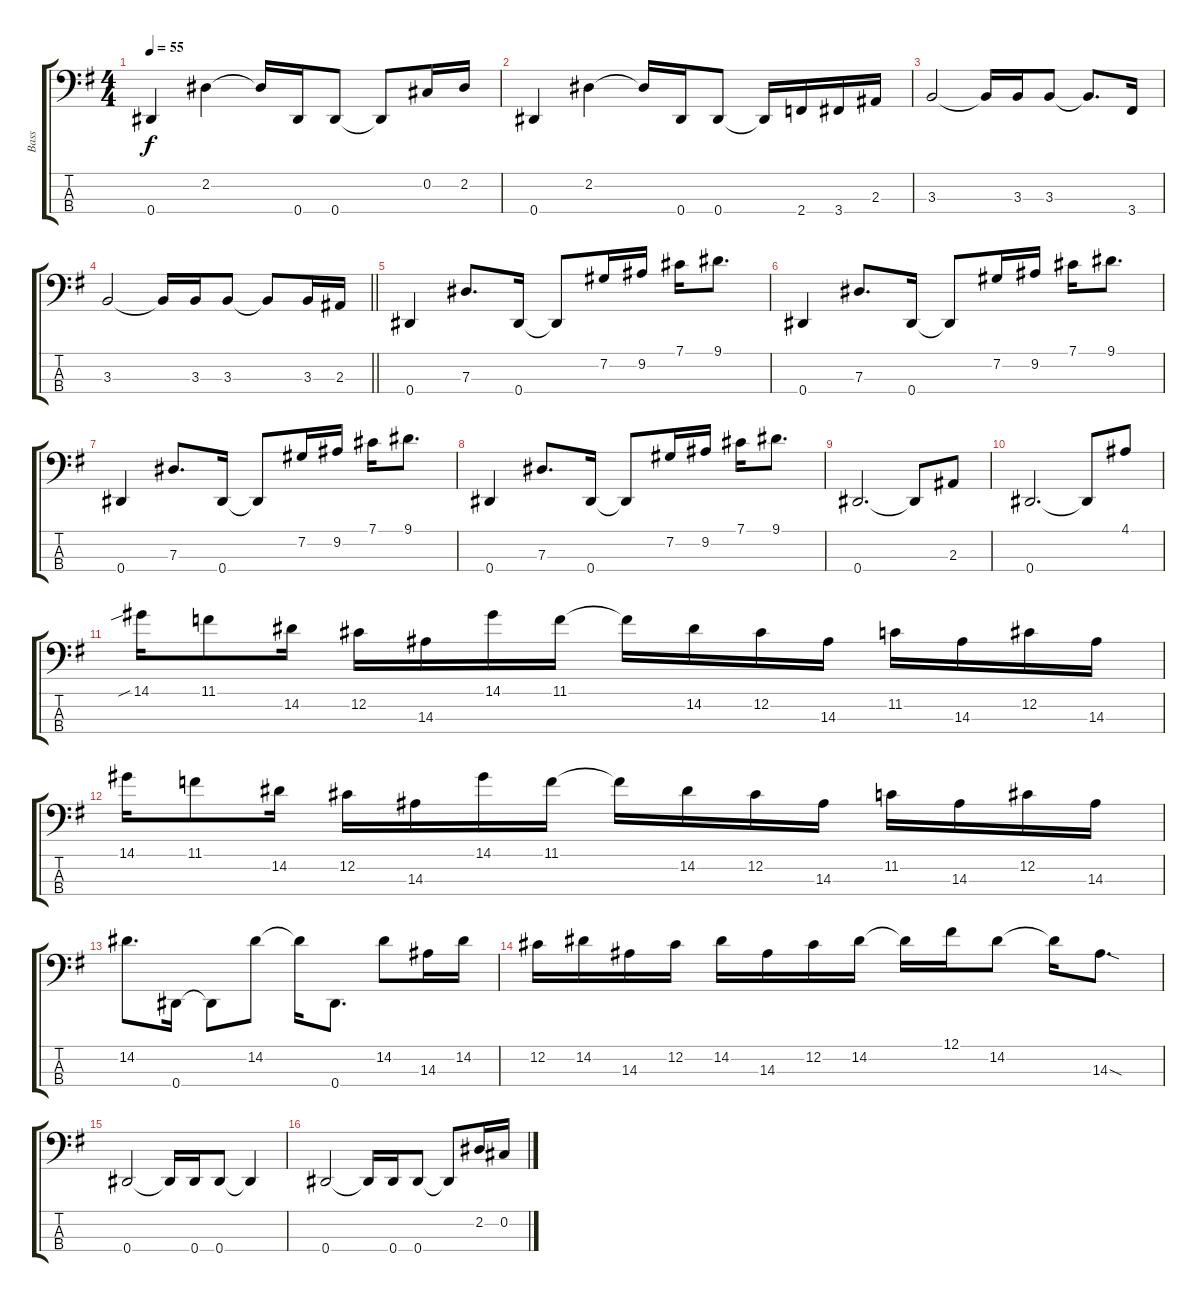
\track ("Bass" "Bass") {instrument electricbasspick}
\staff {score tabs}
\tuning (Gb2 Db2 Ab1 Eb1) {hide}
\ts (4 4)
\tempo 55
\clef f4
\ks g
0.4.4{dy f} 2.2.4 2.2{t}.16 0.4.16 0.4.8 0.4{t}.8 0.2.16 2.2.16 |
0.4.4 2.2.4 2.2{t}.16 0.4.16 0.4.8 0.4{t}.16 2.4.16 3.4.16 2.3.16 |
3.3.2 3.3{t}.16 3.3.16 3.3.8 3.3{t}.8{d} 3.4.16 |
\barLineRight lightlight
3.3.2 3.3{t}.16 3.3.16 3.3.8 3.3{t}.8 3.3.16 2.3.16 |
\section ("" " ")
0.4.4 7.3.8{d} 0.4.16 0.4{t}.8 7.2.16 9.2.16 7.1.16 9.1.8{d} |
0.4.4 7.3.8{d} 0.4.16 0.4{t}.8 7.2.16 9.2.16 7.1.16 9.1.8{d} |
0.4.4 7.3.8{d} 0.4.16 0.4{t}.8 7.2.16 9.2.16 7.1.16 9.1.8{d} |
0.4.4 7.3.8{d} 0.4.16 0.4{t}.8 7.2.16 9.2.16 7.1.16 9.1.8{d} |
0.4.2{d} 0.4{t}.8 2.3.8 |
0.4.2{d} 0.4{t}.8 4.1.8 |
14.1{sib}.16 11.1.8 14.2.16 12.2.16 14.3.16 14.1.16 11.1.16 11.1{t}.16 14.2.16 12.2.16 14.3.16 11.2.16 14.3.16 12.2.16 14.3.16 |
14.1.16 11.1.8 14.2.16 12.2.16 14.3.16 14.1.16 11.1.16 11.1{t}.16 14.2.16 12.2.16 14.3.16 11.2.16 14.3.16 12.2.16 14.3.16 |
14.2.8{d} 0.4.16 0.4{t}.8 14.2.8 14.2{t}.16 0.4.8{d} 14.2.8 14.3.16 14.2.16 |
12.2.16 14.2.16 14.3.16 12.2.16 14.2.16 14.3.16 12.2.16 14.2.16 14.2{t}.16 12.1.16 14.2.8 14.2{t}.16 14.3{sod}.8{d} |
0.4.2 0.4{t}.16 0.4.16 0.4.8 0.4{t}.4 |
0.4.2 0.4{t}.16 0.4.16 0.4.8 0.4{t}.8 2.2.16 0.2.16
